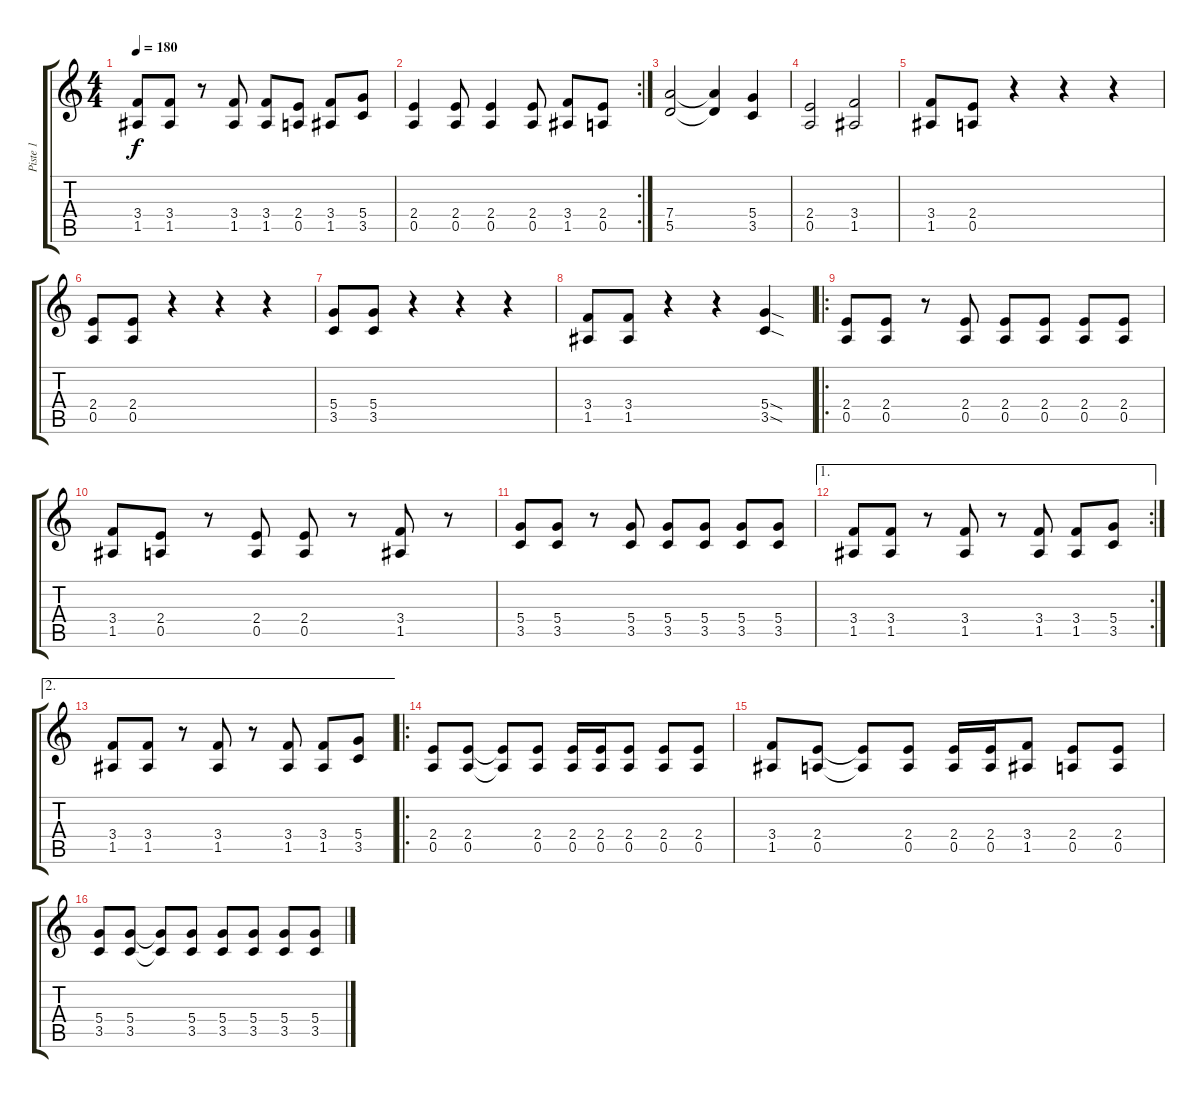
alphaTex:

\track ("Piste 1" "Piste 1") {instrument overdrivenguitar}
\staff {score tabs}
\tuning (E4 B3 G3 D3 A2 E2) {hide}
\ts (4 4)
\tempo 180
\clef g2
\ks c
(3.4 1.5).8{dy f} (3.4 1.5).8 r.8 (3.4 1.5).8 (3.4 1.5).8 (2.4 0.5).8 (3.4 1.5).8 (5.4 3.5).8 |
\rc 2
(2.4 0.5).4 (2.4 0.5).8 (2.4 0.5).4 (2.4 0.5).8 (3.4 1.5).8 (2.4 0.5).8 |
(7.4 5.5).2 (7.4{t} 5.5{t}).4 (5.4 3.5).4 |
(2.4 0.5).2 (3.4 1.5).2 |
(3.4 1.5).8 (2.4 0.5).8 r.4 r.4 r.4 |
(2.4 0.5).8 (2.4 0.5).8 r.4 r.4 r.4 |
(5.4 3.5).8 (5.4 3.5).8 r.4 r.4 r.4 |
(3.4 1.5).8 (3.4 1.5).8 r.4 r.4 (5.4{sod} 3.5{sod}).4 |
\ro
(2.4 0.5).8 (2.4 0.5).8 r.8 (2.4 0.5).8 (2.4 0.5).8 (2.4 0.5).8 (2.4 0.5).8 (2.4 0.5).8 |
(3.4 1.5).8 (2.4 0.5).8 r.8 (2.4 0.5).8 (2.4 0.5).8 r.8 (3.4 1.5).8 r.8 |
(5.4 3.5).8 (5.4 3.5).8 r.8 (5.4 3.5).8 (5.4 3.5).8 (5.4 3.5).8 (5.4 3.5).8 (5.4 3.5).8 |
\ae 1
\rc 2
(3.4 1.5).8 (3.4 1.5).8 r.8 (3.4 1.5).8 r.8 (3.4 1.5).8 (3.4 1.5).8 (5.4 3.5).8 |
\ae 2
(3.4 1.5).8 (3.4 1.5).8 r.8 (3.4 1.5).8 r.8 (3.4 1.5).8 (3.4 1.5).8 (5.4 3.5).8 |
\ro
(2.4 0.5).8 (2.4 0.5).8 (2.4{t} 0.5{t}).8 (2.4 0.5).8 (2.4 0.5).16 (2.4 0.5).16 (2.4 0.5).8 (2.4 0.5).8 (2.4 0.5).8 |
(3.4 1.5).8 (2.4 0.5).8 (2.4{t} 0.5{t}).8 (2.4 0.5).8 (2.4 0.5).16 (2.4 0.5).16 (3.4 1.5).8 (2.4 0.5).8 (2.4 0.5).8 |
(5.4 3.5).8 (5.4 3.5).8 (5.4{t} 3.5{t}).8 (5.4 3.5).8 (5.4 3.5).8 (5.4 3.5).8 (5.4 3.5).8 (5.4 3.5).8
